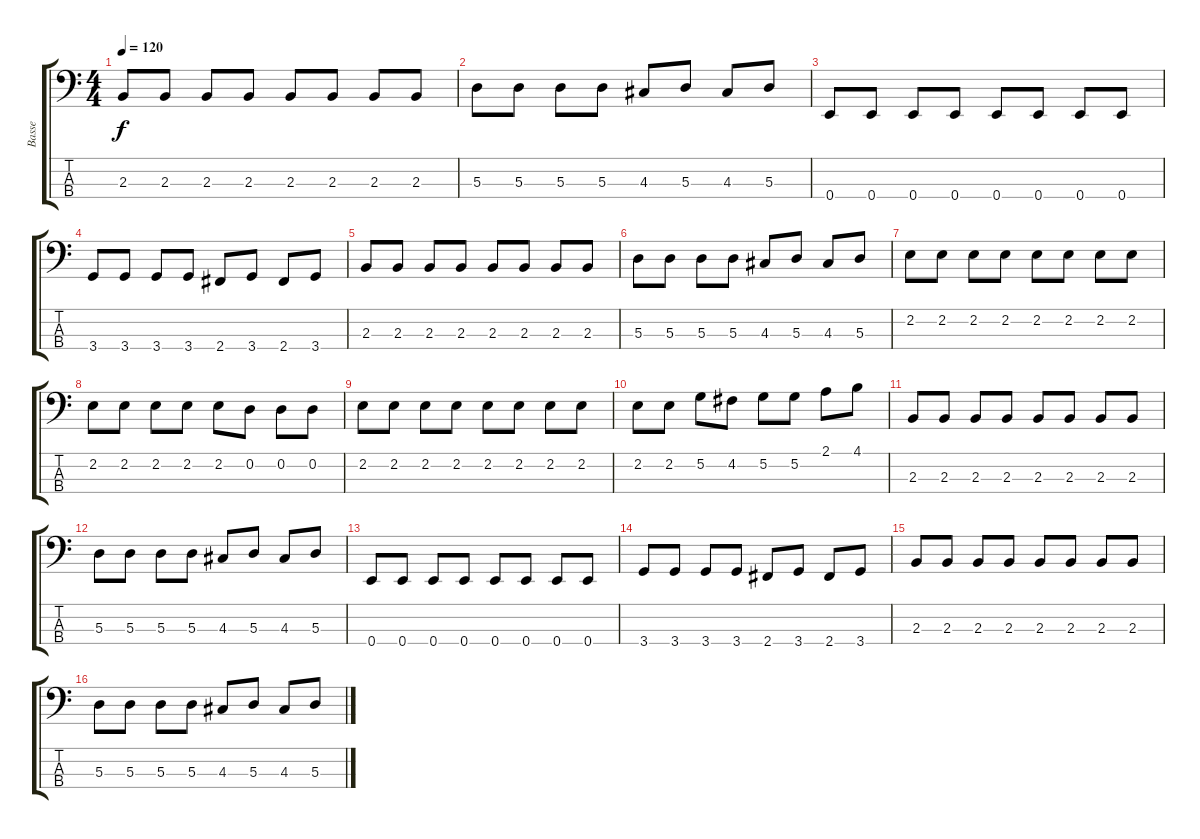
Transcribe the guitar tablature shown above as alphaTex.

\track ("Basse" "Basse") {instrument electricbasspick}
\staff {score tabs}
\tuning (G2 D2 A1 E1) {hide}
\ts (4 4)
\tempo 120
\clef f4
\ks c
2.3.8{dy f} 2.3.8 2.3.8 2.3.8 2.3.8 2.3.8 2.3.8 2.3.8 |
5.3.8 5.3.8 5.3.8 5.3.8 4.3.8 5.3.8 4.3.8 5.3.8 |
0.4.8 0.4.8 0.4.8 0.4.8 0.4.8 0.4.8 0.4.8 0.4.8 |
3.4.8 3.4.8 3.4.8 3.4.8 2.4.8 3.4.8 2.4.8 3.4.8 |
2.3.8 2.3.8 2.3.8 2.3.8 2.3.8 2.3.8 2.3.8 2.3.8 |
5.3.8 5.3.8 5.3.8 5.3.8 4.3.8 5.3.8 4.3.8 5.3.8 |
2.2.8 2.2.8 2.2.8 2.2.8 2.2.8 2.2.8 2.2.8 2.2.8 |
2.2.8 2.2.8 2.2.8 2.2.8 2.2.8 0.2.8 0.2.8 0.2.8 |
2.2.8 2.2.8 2.2.8 2.2.8 2.2.8 2.2.8 2.2.8 2.2.8 |
2.2.8 2.2.8 5.2.8 4.2.8 5.2.8 5.2.8 2.1.8 4.1.8 |
2.3.8 2.3.8 2.3.8 2.3.8 2.3.8 2.3.8 2.3.8 2.3.8 |
5.3.8 5.3.8 5.3.8 5.3.8 4.3.8 5.3.8 4.3.8 5.3.8 |
0.4.8 0.4.8 0.4.8 0.4.8 0.4.8 0.4.8 0.4.8 0.4.8 |
3.4.8 3.4.8 3.4.8 3.4.8 2.4.8 3.4.8 2.4.8 3.4.8 |
2.3.8 2.3.8 2.3.8 2.3.8 2.3.8 2.3.8 2.3.8 2.3.8 |
5.3.8 5.3.8 5.3.8 5.3.8 4.3.8 5.3.8 4.3.8 5.3.8
